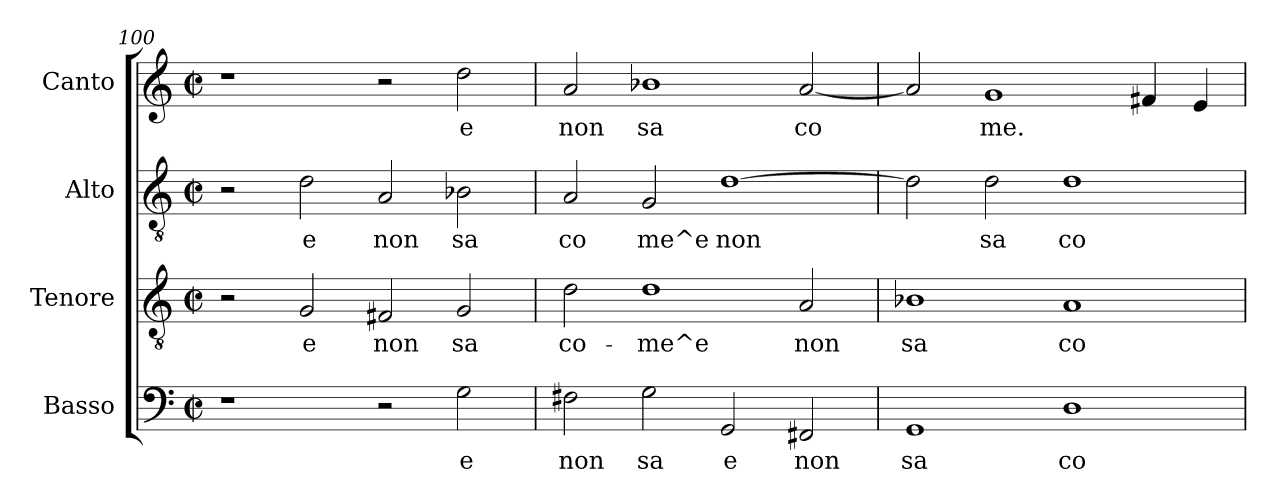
**kern	**text	**kern	**text	**kern	**text	**kern	**text
*part4	*part4	*part3	*part3	*part2	*part2	*part1	*part1
*staff4	*staff4	*staff3	*staff3	*staff2	*staff2	*staff1	*staff1
*I"Basso	*	*I"Tenore	*	*I"Alto	*	*I"Canto	*
*I'Basso	*	*I'Tenore	*	*I'Alto	*	*I'Canto	*
*clefF4	*	*clefGv2	*	*clefGv2	*	*clefG2	*
*k[]	*	*k[]	*	*k[]	*	*k[]	*
*C:	*	*C:	*	*C:	*	*C:	*
*M2/2	*	*M2/2	*	*M2/2	*	*M2/2	*
*met(c|)	*	*met(c|)	*	*met(c|)	*	*met(c|)	*
=100	=100	=100	=100	=100	=100	=100	=100
1r	.	2r	.	2r	.	1r	.
!	!	!	!LO:LY:b:cj	!	!LO:LY:b:cj	!	!
.	.	2G/	e	2d\	e	.	.
!	!	!	!LO:LY:b:cj	!	!LO:LY:b:cj	!	!
2r	.	2F#X/	non	2A/	non	2r	.
!	!LO:LY:b:cj	!	!LO:LY:b:cj	!	!LO:LY:b:cj	!	!LO:LY:b:cj
2G\	e	2G/	sa	2B-X\	sa	2dd\	e
=101	=101	=101	=101	=101	=101	=101	=101
!	!LO:LY:b:cj	!	!LO:LY:b:cj	!	!LO:LY:b:cj	!	!LO:LY:b:cj
2F#X\	non	2d\	co-	2A/	co	2a/	non
!	!LO:LY:b:cj	!	!LO:LY:b:cj	!	!LO:LY:b:cj	!	!LO:LY:b:cj
2G\	sa	1d	-me^e	2G/	me^e	1b-X	sa
!	!LO:LY:b:cj	!	!	!	!LO:LY:b:cj	!	!
2GG/	e	.	.	[>1d	non	.	.
!	!LO:LY:b:cj	!	!LO:LY:b:cj	!	!	!	!LO:LY:b:cj
2FF#X/	non	2A/	non	.	.	[<2a/	co
=102	=102	=102	=102	=102	=102	=102	=102
!	!LO:LY:b:cj	!	!LO:LY:b:cj	!	!LO:LY:b:cj	!	!LO:LY:b:cj
1GG	sa	1B-X	sa	2d\]	.	2a/]	.
!	!	!	!	!	!LO:LY:b:cj	!	!LO:LY:b:cj
.	.	.	.	2d\	sa	1g	me.
!	!LO:LY:b:cj	!	!LO:LY:b:cj	!	!LO:LY:b:cj	!	!
1D	co	1A	co-	1d	co	.	.
!	!	!	!	!	!	!	!LO:LY:b:cj
.	.	.	.	.	.	4f#X/	.
!	!	!	!	!	!	!	!LO:LY:b:cj
.	.	.	.	.	.	4e/	.
=	=	=	=	=	=	=	=
*-	*-	*-	*-	*-	*-	*-	*-
